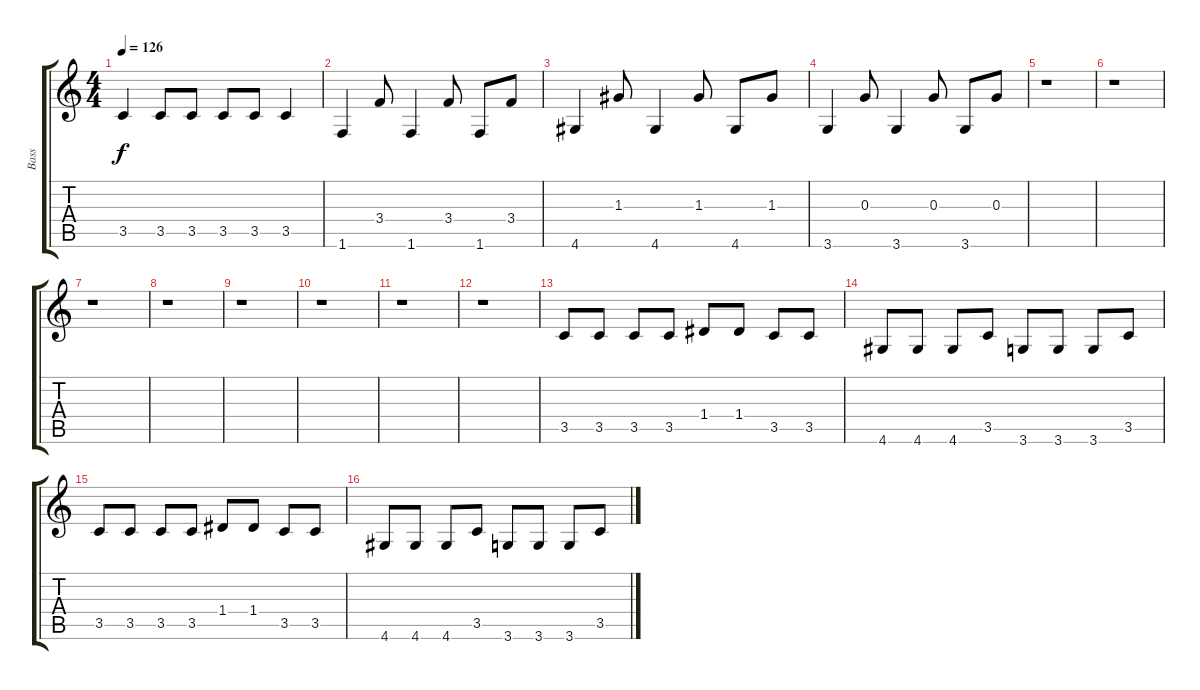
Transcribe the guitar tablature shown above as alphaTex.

\track ("Bass" "Bass") {instrument synthbass1}
\staff {score tabs}
\tuning (E4 B3 G3 D3 A2 E2) {hide}
\ts (4 4)
\tempo 126
\clef g2
\ks c
3.5.4{dy f} 3.5.8 3.5.8 3.5.8 3.5.8 3.5.4 |
1.6.4 3.4.8 1.6.4 3.4.8 1.6.8 3.4.8 |
4.6.4 1.3.8 4.6.4 1.3.8 4.6.8 1.3.8 |
3.6.4 0.3.8 3.6.4 0.3.8 3.6.8 0.3.8 |
r.1 |
r.1 |
r.1 |
r.1 |
r.1 |
r.1 |
r.1 |
r.1 |
3.5.8 3.5.8 3.5.8 3.5.8 1.4.8 1.4.8 3.5.8 3.5.8 |
4.6.8 4.6.8 4.6.8 3.5.8 3.6.8 3.6.8 3.6.8 3.5.8 |
3.5.8 3.5.8 3.5.8 3.5.8 1.4.8 1.4.8 3.5.8 3.5.8 |
4.6.8 4.6.8 4.6.8 3.5.8 3.6.8 3.6.8 3.6.8 3.5.8
